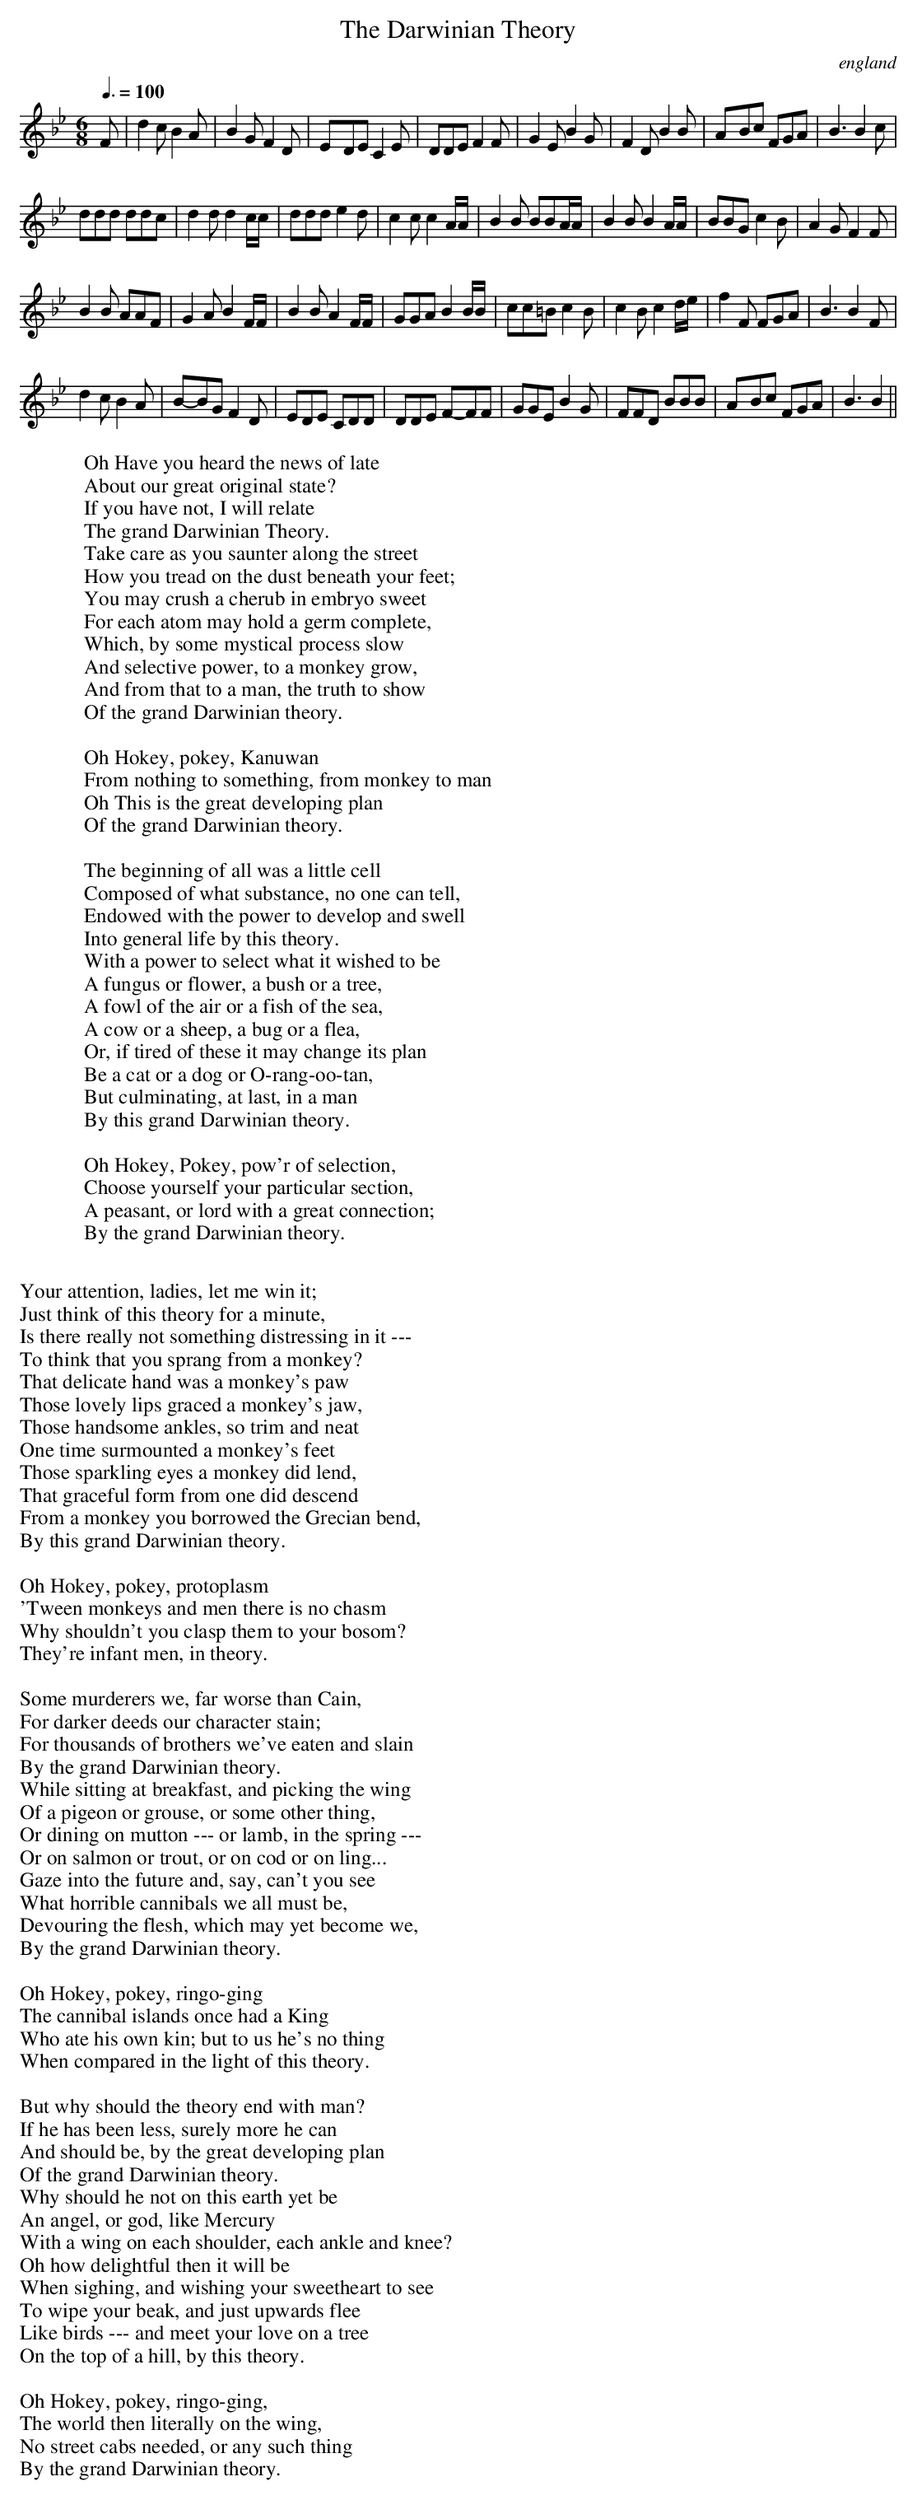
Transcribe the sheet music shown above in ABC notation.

X:1
T:Darwinian Theory, The
O:england
M:6/8
L:1/8
Q:3/8=100
W:Oh Have you heard the news of late
W:About our great original state?
W:If you have not, I will relate
W:The grand Darwinian Theory.
W:Take care as you saunter along the street
W:How you tread on the dust beneath your feet;
W:You may crush a cherub in embryo sweet
W:For each atom may hold a germ complete,
W:Which, by some mystical process slow
W:And selective power, to a monkey grow,
W:And from that to a man, the truth to show
W:Of the grand Darwinian theory.
W:
W:Oh Hokey, pokey, Kanuwan
W:From nothing to something, from monkey to man
W:Oh This is the great developing plan
W:Of the grand Darwinian theory.
W:
W:The beginning of all was a little cell
W:Composed of what substance, no one can tell,
W:Endowed with the power to develop and swell
W:Into general life by this theory.
W:With a power to select what it wished to be
W:A fungus or flower, a bush or a tree,
W:A fowl of the air or a fish of the sea,
W:A cow or a sheep, a bug or a flea,
W:Or, if tired of these it may change its plan
W:Be a cat or a dog or O-rang-oo-tan,
W:But culminating, at last, in a man
W:By this grand Darwinian theory.
W:
W:Oh Hokey, Pokey, pow'r of selection,
W:Choose yourself your particular section,
W:A peasant, or lord with a great connection;
W:By the grand Darwinian theory.
W:
W:Your attention, ladies, let me win it;
W:Just think of this theory for a minute,
W:Is there really not something distressing in it ---
W:To think that you sprang from a monkey?
W:That delicate hand was a monkey's paw
W:Those lovely lips graced a monkey's jaw,
W:Those handsome ankles, so trim and neat
W:One time surmounted a monkey's feet
W:Those sparkling eyes a monkey did lend,
W:That graceful form from one did descend
W:From a monkey you borrowed the Grecian bend,
W:By this grand Darwinian theory.
W:
W:Oh Hokey, pokey, protoplasm
W:'Tween monkeys and men there is no chasm
W:Why shouldn't you clasp them to your bosom?
W:They're infant men, in theory.
W:
W:Some murderers we, far worse than Cain,
W:For darker deeds our character stain;
W:For thousands of brothers we've eaten and slain
W:By the grand Darwinian theory.
W:While sitting at breakfast, and picking the wing
W:Of a pigeon or grouse, or some other thing,
W:Or dining on mutton --- or lamb, in the spring ---
W:Or on salmon or trout, or on cod or on ling...
W:Gaze into the future and, say, can't you see
W:What horrible cannibals we all must be,
W:Devouring the flesh, which may yet become we,
W:By the grand Darwinian theory.
W:
W:Oh Hokey, pokey, ringo-ging
W:The cannibal islands once had a King
W:Who ate his own kin; but to us he's no thing
W:When compared in the light of this theory.
W:
W:But why should the theory end with man?
W:If he has been less, surely more he can
W:And should be, by the great developing plan
W:Of the grand Darwinian theory.
W:Why should he not on this earth yet be
W:An angel, or god, like Mercury
W:With a wing on each shoulder, each ankle and knee?
W:Oh how delightful then it will be
W:When sighing, and wishing your sweetheart to see
W:To wipe your beak, and just upwards flee
W:Like birds --- and meet your love on a tree
W:On the top of a hill, by this theory.
W:
W:Oh Hokey, pokey, ringo-ging,
W:The world then literally on the wing,
W:No street cabs needed, or any such thing
W:By the grand Darwinian theory.
K:Bb
F|d2c B2A|B2G F2D|E-DE C2E|DDE F2F|\
G2E B2G|F2D B2B|A-Bc FGA|B3 B2c|
ddd ddc|d2d d2c/c/|ddd e2d|c2c c2A/A/|\
B2B BBA/A/|B2B B2A/A/|BBG c2B|A2G F2F|
B2B AAF|G2A B2F/F/|B2B A2F/F/|GGA B2B/B/|\
cc=B c2B|c2B c2d/e/|f2F FGA|B3 B2F|
d2c B2A|B-BG F2D|EDE CDD|DDE F-FF|\
GGE B2G|FFD BBB|A-Bc FGA|B3 B2||
